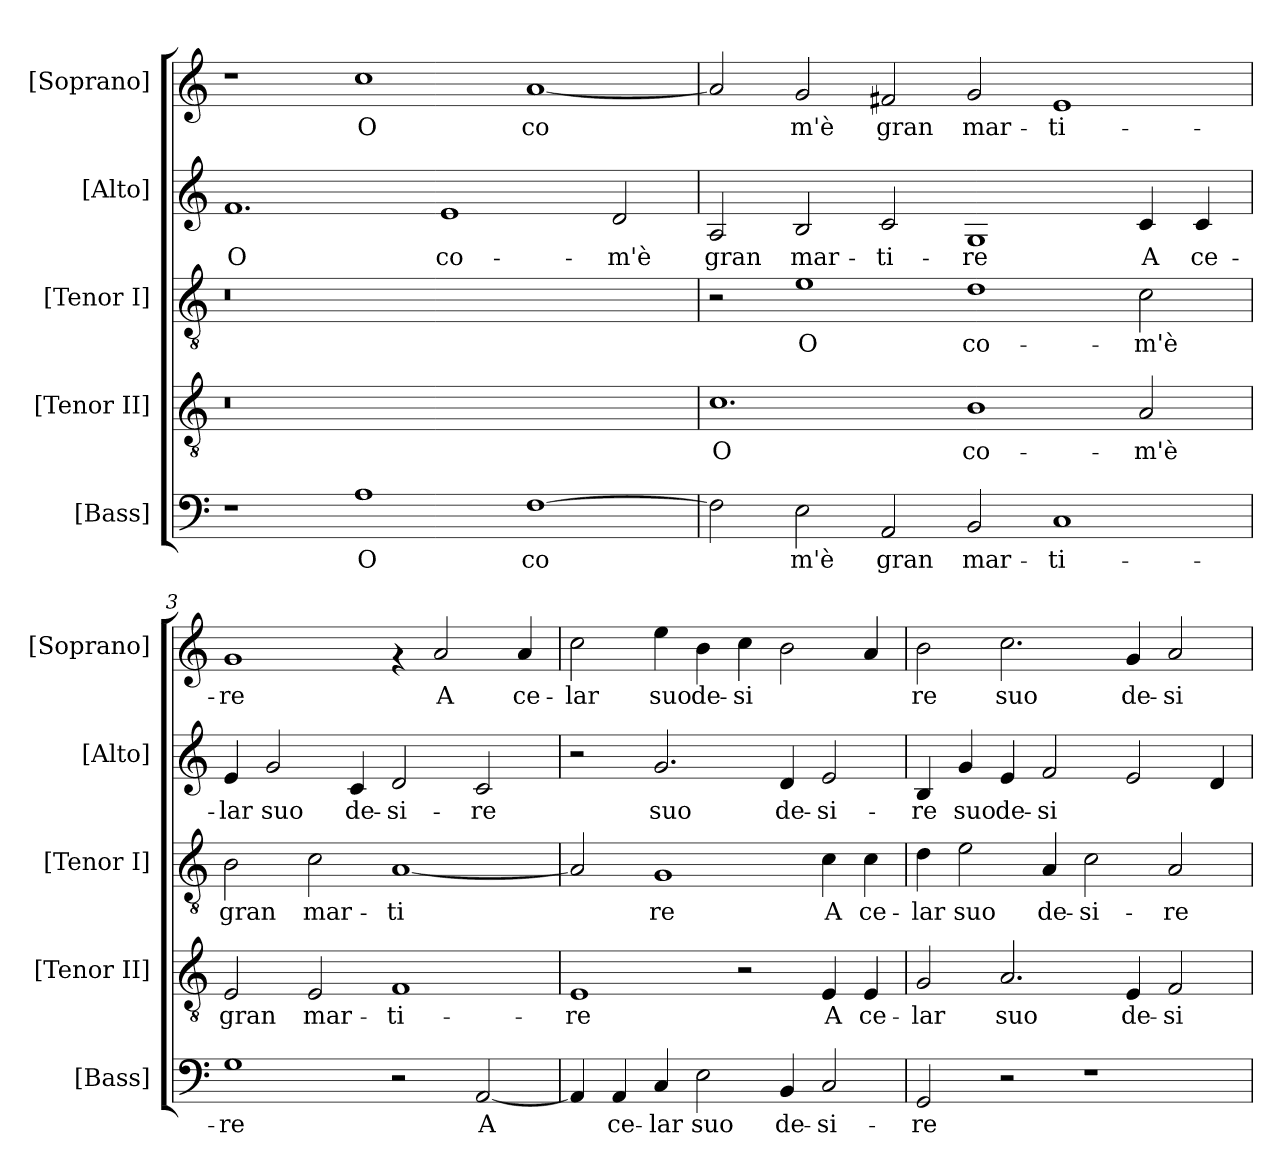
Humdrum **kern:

**kern	**text	**kern	**text	**kern	**text	**kern	**text	**kern	**text
*part5	*part5	*part4	*part4	*part3	*part3	*part2	*part2	*part1	*part1
*staff5	*staff5	*staff4	*staff4	*staff3	*staff3	*staff2	*staff2	*staff1	*staff1
*I"[Bass]	*	*I"[Tenor II]	*	*I"[Tenor I]	*	*I"[Alto]	*	*I"[Soprano]	*
*I'[Bass]	*	*I'[Tenor II]	*	*I'[Tenor I]	*	*I'[Alto]	*	*I'[Soprano]	*
!!LO:PB:g=z
*stria5	*	*stria5	*	*stria5	*	*stria5	*	*stria5	*
*clefF4	*	*clefGv2	*	*clefGv2	*	*clefG2	*	*clefG2	*
*k[]	*	*k[]	*	*k[]	*	*k[]	*	*k[]	*
*C:	*	*C:	*	*C:	*	*C:	*	*C:	*
=1	=1	=1	=1	=1	=1	=1	=1	=1	=1
!	!	!	!	!	!	!	!LO:LY:b:rj	!	!
1r	.	0.r	.	0.r	.	1.f	O	1r	.
!	!LO:LY:b:rj	!	!	!	!	!	!	!	!LO:LY:b:rj
1A	O	.	.	.	.	.	.	1cc	O
!	!	!	!	!	!	!	!LO:LY:b:rj	!	!
.	.	.	.	.	.	1e	co-	.	.
!	!LO:LY:b:rj	!	!	!	!	!	!	!	!LO:LY:b:rj
[>1F	co-	.	.	.	.	.	.	[<1a	co-
!	!	!	!	!	!	!	!LO:LY:b:rj	!	!
.	.	.	.	.	.	2d/	-m'è	.	.
=2	=2	=2	=2	=2	=2	=2	=2	=2	=2
!	!LO:LY:b:rj	!	!LO:LY:b:rj	!	!	!	!LO:LY:b:rj	!	!LO:LY:b:rj
2F\]	--	1.c	O	2r	.	2A/	gran	2a/]	--
!	!LO:LY:b:rj	!	!	!	!LO:LY:b:rj	!	!LO:LY:b:rj	!	!LO:LY:b:rj
2E\	-m'è	.	.	1e	O	2B/	mar-	2g/	-m'è
!	!LO:LY:b:rj	!	!	!	!	!	!LO:LY:b:rj	!	!LO:LY:b:rj
2AA/	gran	.	.	.	.	2c/	-ti-	2f#X/	gran
!	!LO:LY:b:rj	!	!LO:LY:b:rj	!	!LO:LY:b:rj	!	!LO:LY:b:rj	!	!LO:LY:b:rj
2BB/	mar-	1B	co-	1d	co-	1G	-re	2g/	mar-
!	!LO:LY:b:rj	!	!	!	!	!	!	!	!LO:LY:b:rj
1C	-ti-	.	.	.	.	.	.	1e	-ti-
!	!	!	!LO:LY:b:rj	!	!LO:LY:b:rj	!	!LO:LY:b:rj	!	!
.	.	2A/	-m'è	2c\	-m'è	4c/	A	.	.
!	!	!	!	!	!	!	!LO:LY:b:rj	!	!
.	.	.	.	.	.	4c/	ce-	.	.
=3	=3	=3	=3	=3	=3	=3	=3	=3	=3
!	!LO:LY:b:rj	!	!LO:LY:b:rj	!	!LO:LY:b:rj	!	!LO:LY:b:rj	!	!LO:LY:b:rj
1G	-re	2E/	gran	2B\	gran	4e/	-lar	1g	-re
!	!	!	!	!	!	!	!LO:LY:b:rj	!	!
.	.	.	.	.	.	2g/	suo	.	.
!	!	!	!LO:LY:b:rj	!	!LO:LY:b:rj	!	!	!	!
.	.	2E/	mar-	2c\	mar-	.	.	.	.
!	!	!	!	!	!	!	!LO:LY:b:rj	!	!
.	.	.	.	.	.	4c/	de-	.	.
!	!	!	!LO:LY:b:rj	!	!LO:LY:b:rj	!	!LO:LY:b:rj	!	!
2r	.	1F	-ti-	[<1A	-ti-	2d/	-si-	4rf	.
!	!	!	!	!	!	!	!	!	!LO:LY:b:rj
.	.	.	.	.	.	.	.	2a/	A
!	!LO:LY:b:rj	!	!	!	!	!	!LO:LY:b:rj	!	!
[<2AA/	A	.	.	.	.	2c/	-re	.	.
!	!	!	!	!	!	!	!	!	!LO:LY:b:rj
.	.	.	.	.	.	.	.	4a/	ce-
!!LO:PB:g=z
=4	=4	=4	=4	=4	=4	=4	=4	=4	=4
!	!LO:LY:b:rj	!	!LO:LY:b:rj	!	!LO:LY:b:rj	!	!	!	!LO:LY:b:rj
4AA/]	.	1E	-re	2A/]	--	2r	.	2cc\	-lar
!	!LO:LY:b:rj	!	!	!	!	!	!	!	!
4AA/	ce-	.	.	.	.	.	.	.	.
!	!LO:LY:b:rj	!	!	!	!LO:LY:b:rj	!	!LO:LY:b:rj	!	!LO:LY:b:rj
4C/	-lar	.	.	1G	-re	2.g/	suo	4ee\	suo
!	!LO:LY:b:rj	!	!	!	!	!	!	!	!LO:LY:b:rj
2E\	suo	.	.	.	.	.	.	4b\	de-
!	!	!	!	!	!	!	!	!	!LO:LY:b:rj
.	.	2r	.	.	.	.	.	4cc\	-si-
!	!LO:LY:b:rj	!	!	!	!	!	!LO:LY:b:rj	!	!LO:LY:b:rj
4BB/	de-	.	.	.	.	4d/	de-	2b\	--
!	!LO:LY:b:rj	!	!LO:LY:b:rj	!	!LO:LY:b:rj	!	!LO:LY:b:rj	!	!
2C/	-si-	4E/	A	4c\	A	2e/	-si-	.	.
!	!	!	!LO:LY:b:rj	!	!LO:LY:b:rj	!	!	!	!LO:LY:b:rj
.	.	4E/	ce-	4c\	ce-	.	.	4a/	--
=5	=5	=5	=5	=5	=5	=5	=5	=5	=5
!	!LO:LY:b:rj	!	!LO:LY:b:rj	!	!LO:LY:b:rj	!	!LO:LY:b:rj	!	!LO:LY:b:rj
2GG/	-re	2G/	-lar	4d\	-lar	4B/	-re	2b\	-re
!	!	!	!	!	!LO:LY:b:rj	!	!LO:LY:b:rj	!	!
.	.	.	.	2e\	suo	4g/	suo	.	.
!	!	!	!LO:LY:b:rj	!	!	!	!LO:LY:b:rj	!	!LO:LY:b:rj
2r	.	2.A/	suo	.	.	4e/	de-	2.cc\	suo
!	!	!	!	!	!LO:LY:b:rj	!	!LO:LY:b:rj	!	!
.	.	.	.	4A/	de-	2f/	-si-	.	.
!	!	!	!	!	!LO:LY:b:rj	!	!	!	!
1r	.	.	.	2c\	-si-	.	.	.	.
!	!	!	!LO:LY:b:rj	!	!	!	!LO:LY:b:rj	!	!LO:LY:b:rj
.	.	4E/	de-	.	.	2e/	--	4g/	de-
!	!	!	!LO:LY:b:rj	!	!LO:LY:b:rj	!	!	!	!LO:LY:b:rj
.	.	2F/	-si-	2A/	-re	.	.	2a/	-si-
!	!	!	!	!	!	!	!LO:LY:b:rj	!	!
.	.	.	.	.	.	4d/	--	.	.
=	=	=	=	=	=	=	=	=	=
*-	*-	*-	*-	*-	*-	*-	*-	*-	*-
